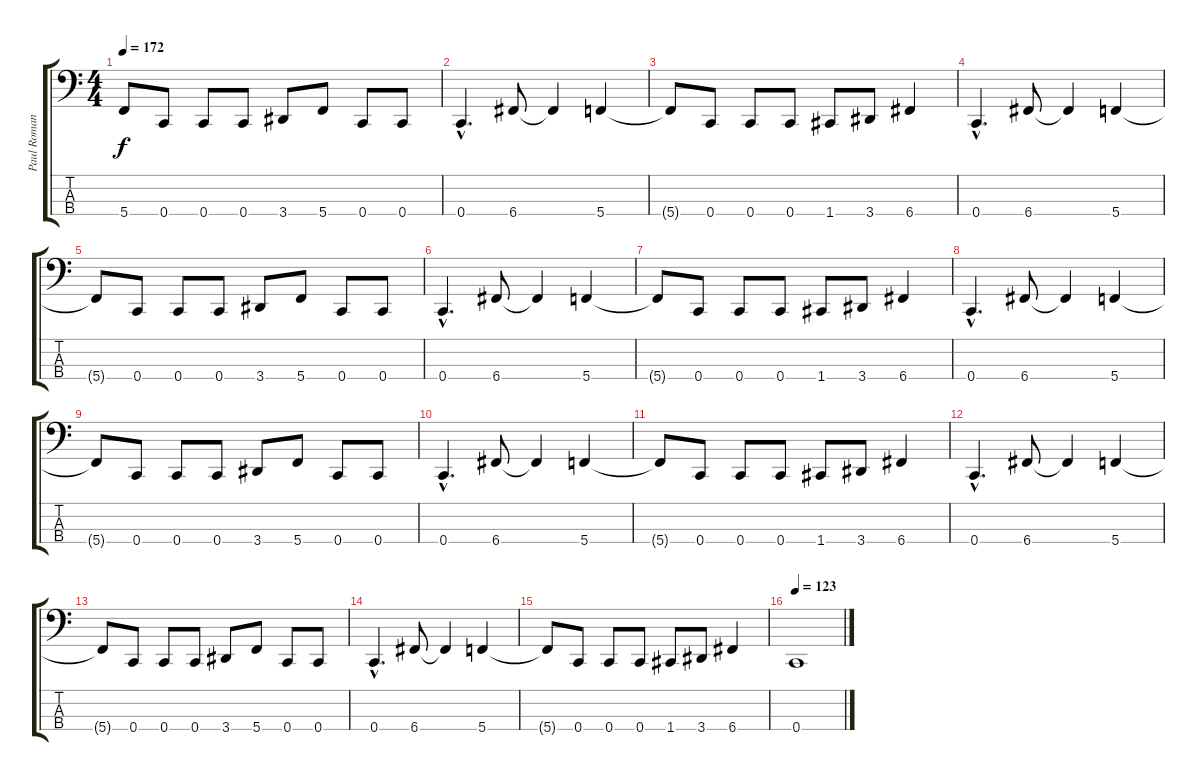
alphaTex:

\track ("Paul Romanko" "Paul Roman") {instrument electricbassfinger}
\staff {score tabs}
\tuning (F2 C2 G1 C1) {hide}
\ts (4 4)
\tempo 172
\clef f4
\ks c
5.4{t}.8{dy f} 0.4.8 0.4.8 0.4.8 3.4.8 5.4.8 0.4.8 0.4.8 |
0.4{hac}.4{d} 6.4.8 6.4{t}.4 5.4.4 |
5.4{t}.8 0.4.8 0.4.8 0.4.8 1.4.8 3.4.8 6.4.4 |
0.4{hac}.4{d} 6.4.8 6.4{t}.4 5.4.4 |
5.4{t}.8 0.4.8 0.4.8 0.4.8 3.4.8 5.4.8 0.4.8 0.4.8 |
0.4{hac}.4{d} 6.4.8 6.4{t}.4 5.4.4 |
5.4{t}.8 0.4.8 0.4.8 0.4.8 1.4.8 3.4.8 6.4.4 |
0.4{hac}.4{d} 6.4.8 6.4{t}.4 5.4.4 |
5.4{t}.8 0.4.8 0.4.8 0.4.8 3.4.8 5.4.8 0.4.8 0.4.8 |
0.4{hac}.4{d} 6.4.8 6.4{t}.4 5.4.4 |
5.4{t}.8 0.4.8 0.4.8 0.4.8 1.4.8 3.4.8 6.4.4 |
0.4{hac}.4{d} 6.4.8 6.4{t}.4 5.4.4 |
5.4{t}.8 0.4.8 0.4.8 0.4.8 3.4.8 5.4.8 0.4.8 0.4.8 |
0.4{hac}.4{d} 6.4.8 6.4{t}.4 5.4.4 |
5.4{t}.8 0.4.8 0.4.8 0.4.8 1.4.8 3.4.8 6.4.4 |
\tempo 123
0.4.1
